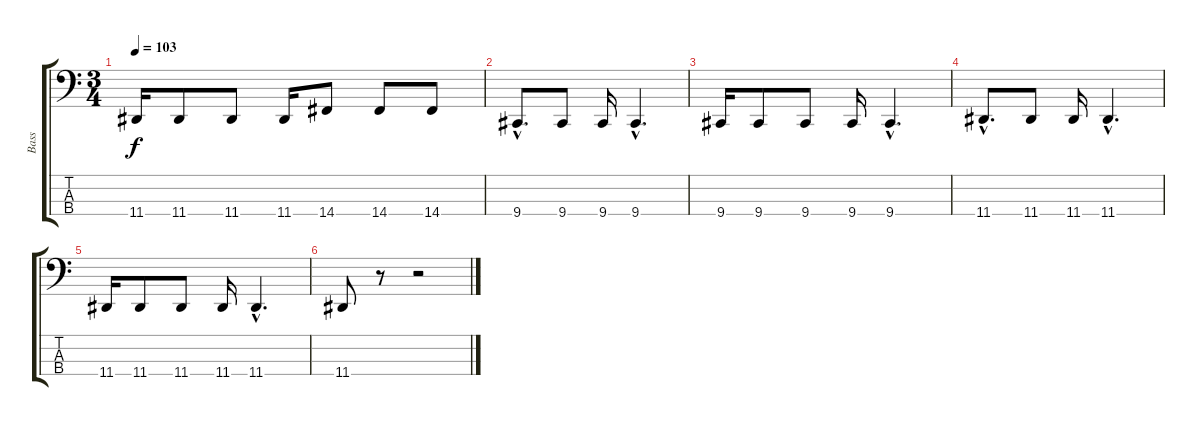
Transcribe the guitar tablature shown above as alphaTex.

\track ("Bass" "Bass") {instrument lead8bassandlead}
\staff {score tabs}
\tuning (G2 D2 A1 E1) {hide}
\ts (3 4)
\tempo 103
\clef f4
\ks c
11.4.16{dy f} 11.4.8 11.4.8 11.4.16 14.4.8 14.4.8 14.4.8 |
9.4{hac}.8{d} 9.4.8 9.4.16 9.4{hac}.4{d} |
9.4.16 9.4.8 9.4.8 9.4.16 9.4{hac}.4{d} |
11.4{hac}.8{d} 11.4.8 11.4.16 11.4{hac}.4{d} |
11.4.16 11.4.8 11.4.8 11.4.16 11.4{hac}.4{d} |
11.4.8 r.8 r.2
